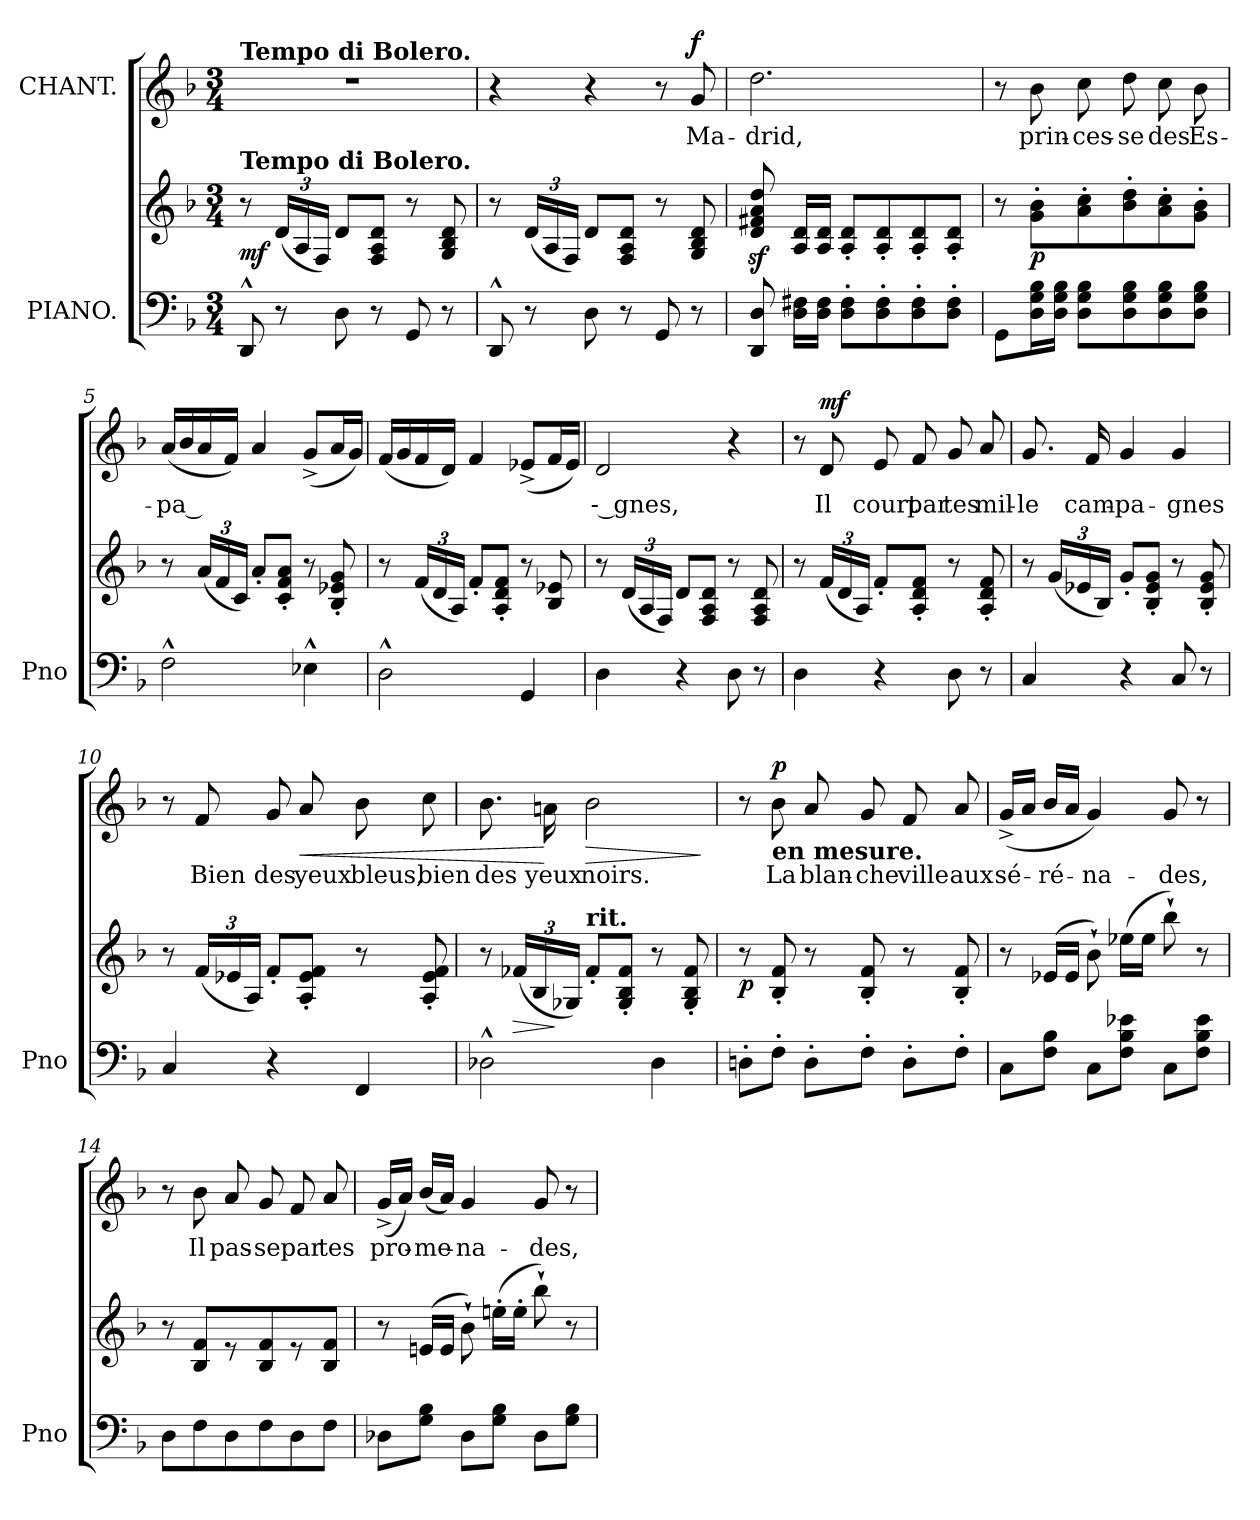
**kern	**kern	**dynam	**kern	**text	**dynam
*part2	*part2	*part2	*part1	*part1	*part1
*staff3	*staff2	*staff2/3	*staff1	*staff1	*staff1
*I"PIANO.	*	*	*I"CHANT.	*	*
*I'Pno	*	*	*	*	*
*clefF4	*clefG2	*	*clefG2	*	*
*k[b-]	*k[b-]	*	*k[b-]	*	*
*M3/4	*M3/4	*	*M3/4	*	*
=1	=1	=1	=1	=1	=1
!	!	!	!LO:TX:a:B:t=Tempo di Bolero.	!	!
!	!LO:TX:a:B:t=Tempo di Bolero.	!	!	!	!
!	!	!LO:DY:b	!	!	!
8DD^^/	8r	mf	2.r	.	.
*	*Xbrackettup	*	*	*	*
8r	(24d/LL	.	.	.	.
.	24A/	.	.	.	.
.	24F/JJ)	.	.	.	.
8D\	8d/L	.	.	.	.
8r	8F/ 8A/ 8d/J	.	.	.	.
8GG/	8r	.	.	.	.
8r	8G/ 8B-/ 8d/	.	.	.	.
=2	=2	=2	=2	=2	=2
8DD^^/	8r	.	4r	.	.
8r	(24d/LL	.	.	.	.
.	24A/	.	.	.	.
.	24F/JJ)	.	.	.	.
8D\	8d/L	.	4r	.	.
8r	8F/ 8A/ 8d/J	.	.	.	.
8GG/	8r	.	8r	.	.
!	!	!	!	!LO:LY:b	!LO:DY:a
8r	8G/ 8B-/ 8d/	.	8g/	Ma-	f
=3	=3	=3	=3	=3	=3
!	!	!	!	!LO:LY:b	!
8DD/ 8D/	8d/z< 8f#X/z< 8a/z< 8dd/z<	.	2.dd\	-drid,	.
16D\ 16F#X\LL	16A/ 16d/LL	.	.	.	.
16D\ 16F#\JJ	16A/ 16d/JJ	.	.	.	.
8D\' 8F#\'L	8A/' 8d/'L	.	.	.	.
8D\' 8F#\'	8A/' 8d/'	.	.	.	.
8D\' 8F#\'	8A/' 8d/'	.	.	.	.
8D\' 8F#\'J	8A/' 8d/'J	.	.	.	.
!!LO:LB:g=z
=4	=4	=4	=4	=4	=4
8GG\L	8r	.	8r	.	.
!	!	!LO:DY:b	!	!LO:LY:b	!
16D\ 16G\ 16B-\L	8g\' 8b-\'L	p	8b-\	prin-	.
16D\ 16G\ 16B-\JJ	.	.	.	.	.
!	!	!	!	!LO:LY:b	!
8D\ 8G\ 8B-\L	8a\' 8cc\'	.	8cc\	-ces-	.
!	!	!	!	!LO:LY:b	!
8D\ 8G\ 8B-\	8b-\' 8dd\'	.	8dd\	-se	.
!	!	!	!	!LO:LY:b	!
8D\ 8G\ 8B-\	8a\' 8cc\'	.	8cc\	des	.
!	!	!	!	!LO:LY:b	!
8D\ 8G\ 8B-\J	8g\' 8b-\'J	.	8b-\	Es-	.
=5	=5	=5	=5	=5	=5
!	!	!	!	!LO:LY:b	!
2F^^\	8r	.	(16a/LL	-pa --	.
.	.	.	16b-/	.	.
.	(24a/LL	.	16a/	.	.
.	24f/	.	.	.	.
.	.	.	16f/JJ)	.	.
.	24c/JJ)	.	.	.	.
.	8a'/L	.	4a/	.	.
.	8c/' 8f/' 8a/'J	.	.	.	.
4E-X^^\	8r	.	(8g^>/L	.	.
.	8B-/' 8e-X/' 8g/'	.	16a/L	.	.
.	.	.	16g/JJ)	.	.
=6	=6	=6	=6	=6	=6
2D^^\	8r	.	(16f/LL	.	.
.	.	.	16g/	.	.
.	(24f/LL	.	16f/	.	.
.	24d/	.	.	.	.
.	.	.	16d/JJ)	.	.
.	24A/JJ)	.	.	.	.
.	8f'/L	.	4f/	.	.
.	8A/' 8d/' 8f/'J	.	.	.	.
4GG/	8r	.	(8e-X^>/L	.	.
.	8B-/ 8e-X/	.	16f/L	.	.
.	.	.	16e-/JJ)	.	.
!!LO:LB:g=z
=7	=7	=7	=7	=7	=7
!	!	!	!	!LO:LY:b	!
4D\	8r	.	2d/	-- gnes,	.
.	(24d/LL	.	.	.	.
.	24A/	.	.	.	.
.	24F/JJ)	.	.	.	.
4r	8d/L	.	.	.	.
.	8F/ 8A/ 8d/J	.	.	.	.
8D\	8r	.	4r	.	.
8r	8F/ 8A/ 8d/	.	.	.	.
!!LO:PB:g=z
=8	=8	=8	=8	=8	=8
4D\	8r	.	8r	.	.
!	!	!	!	!LO:LY:b	!LO:DY:a
.	(24f/LL	.	8d/	Il	mf
.	24d/	.	.	.	.
.	24A/JJ)	.	.	.	.
!	!	!	!	!LO:LY:b	!
4r	8f'/L	.	8e/	court	.
!	!	!	!	!LO:LY:b	!
.	8A/' 8d/' 8f/'J	.	8f/	par	.
!	!	!	!	!LO:LY:b	!
8D\	8r	.	8g/	tes	.
!	!	!	!	!LO:LY:b	!
8r	8A/' 8d/' 8f/'	.	8a/	mil-	.
=9	=9	=9	=9	=9	=9
!	!	!	!	!LO:LY:b	!
4C/	8r	.	8.g/	-le	.
.	(24g/LL	.	.	.	.
.	24e-X/	.	.	.	.
!	!	!	!	!LO:LY:b	!
.	.	.	16f/	cam-	.
.	24B-/JJ)	.	.	.	.
!	!	!	!	!LO:LY:b	!
4r	8g'/L	.	4g/	-pa-	.
.	8B-/' 8e-/' 8g/'J	.	.	.	.
!	!	!	!	!LO:LY:b	!
8C/	8r	.	4g/	-gnes	.
8r	8B-/' 8e-/' 8g/'	.	.	.	.
=10	=10	=10	=10	=10	=10
4C/	8r	.	8r	.	.
!	!	!	!	!LO:LY:b	!
.	(24f/LL	.	8f/	Bien	.
.	24e-X/	.	.	.	.
.	24A/JJ)	.	.	.	.
!	!	!	!	!LO:LY:b	!
4r	8f'/L	.	8g/	des	.
!	!	!	!	!LO:LY:b	!LO:HP:b
.	8A/' 8e-/' 8f/'J	.	8a/	yeux	<
!	!	!	!	!LO:LY:b	!
4FF/	8r	.	8b-\	bleus,	.
!	!	!	!	!LO:LY:b	!
.	8A/' 8e-/' 8f/'	.	8cc\	bien	.
!!LO:LB:g=z
=11	=11	=11	=11	=11	=11
!	!	!	!	!LO:LY:b	!
2D-X^^\	8r	.	8.b-\	des	.
!	!	!LO:HP:b	!	!	!
.	(24f-X/LL	>	.	.	.
.	24B-/	.	.	.	.
!	!	!	!	!LO:LY:b	!
.	.	.	16an\	yeux	[
.	24G-X/JJ)	]	.	.	.
!	!LO:TX:a:B:t=rit.	!	!	!	!
!	!	!	!	!LO:LY:b	!LO:HP:b
.	8f-'/L	.	2b-\	noirs.	>
.	8G-/' 8B-/' 8f-/'J	.	.	.	.
4D-\	8r	.	.	.	.
.	8G-/' 8B-/' 8f-/'	.	.	.	.
.	.	.	.	.	]
!!LO:PB:g=z
=12	=12	=12	=12	=12	=12
!	!	!LO:DY:b	!	!	!
8Dn'\L	8r	p	8r	.	.
!	!	!	!LO:TX:b:B:t=en mesure.	!	!
!	!	!	!	!LO:LY:b	!LO:DY:a
8F'\J	8B-/' 8f/'	.	8b-\	La	p
!	!	!	!	!LO:LY:b	!
8D'\L	8r	.	8a/	blan-	.
!	!	!	!	!LO:LY:b	!
8F'\J	8B-/' 8f/'	.	8g/	-che	.
!	!	!	!	!LO:LY:b	!
8D'\L	8r	.	8f/	ville	.
!	!	!	!	!LO:LY:b	!
8F'\J	8B-/' 8f/'	.	8a/	aux	.
=13	=13	=13	=13	=13	=13
!	!	!	!	!LO:LY:b	!
8C\L	8r	.	(16g^>/LL	sé-	.
.	.	.	16a/JJ	.	.
!	!	!	!	!LO:LY:b	!
8F\ 8B-\J	(16e-X/LL	.	16b-/LL	-ré-	.
.	16e-/JJ	.	16a/JJ	.	.
!	!	!	!	!LO:LY:b	!
8C\L	8b-`\)	.	4g/)	-na-	.
8F\ 8B-\ 8e-X\J	(16ee-X\LL	.	.	.	.
.	16ee-\JJ	.	.	.	.
!	!	!	!	!LO:LY:b	!
8C\L	8bb-`\)	.	8g/	-des,	.
8F\ 8B-\ 8e-\J	8r	.	8r	.	.
=14	=14	=14	=14	=14	=14
8D\L	8r	.	8r	.	.
!	!	!	!	!LO:LY:b	!
8F\	8B-/ 8f/L	.	8b-\	Il	.
!	!	!	!	!LO:LY:b	!
8D\	8r	.	8a/	pas-	.
!	!	!	!	!LO:LY:b	!
8F\	8B-/ 8f/	.	8g/	-se	.
!	!	!	!	!LO:LY:b	!
8D\	8r	.	8f/	par	.
!	!	!	!	!LO:LY:b	!
8F\J	8B-/ 8f/J	.	8a/	tes	.
!!LO:LB:g=z
=15	=15	=15	=15	=15	=15
!	!	!	!	!LO:LY:b	!
8D-X\L	8r	.	(16g^>/LL	pro-	.
.	.	.	16a/JJ)	.	.
!	!	!	!	!LO:LY:b	!
8G\ 8B-\J	(16en/LL	.	(16b-/LL	-me-	.
.	16e/JJ	.	16a/JJ)	.	.
!	!	!	!	!LO:LY:b	!
8D-\L	8b-`\)	.	4g/	-na-	.
8G\ 8B-\J	(16een'\LL	.	.	.	.
.	16ee'\JJ	.	.	.	.
!	!	!	!	!LO:LY:b	!
8D-\L	8bb-`\)	.	8g/	-des,	.
8G\ 8B-\J	8r	.	8r	.	.
=	=	=	=	=	=
*-	*-	*-	*-	*-	*-
